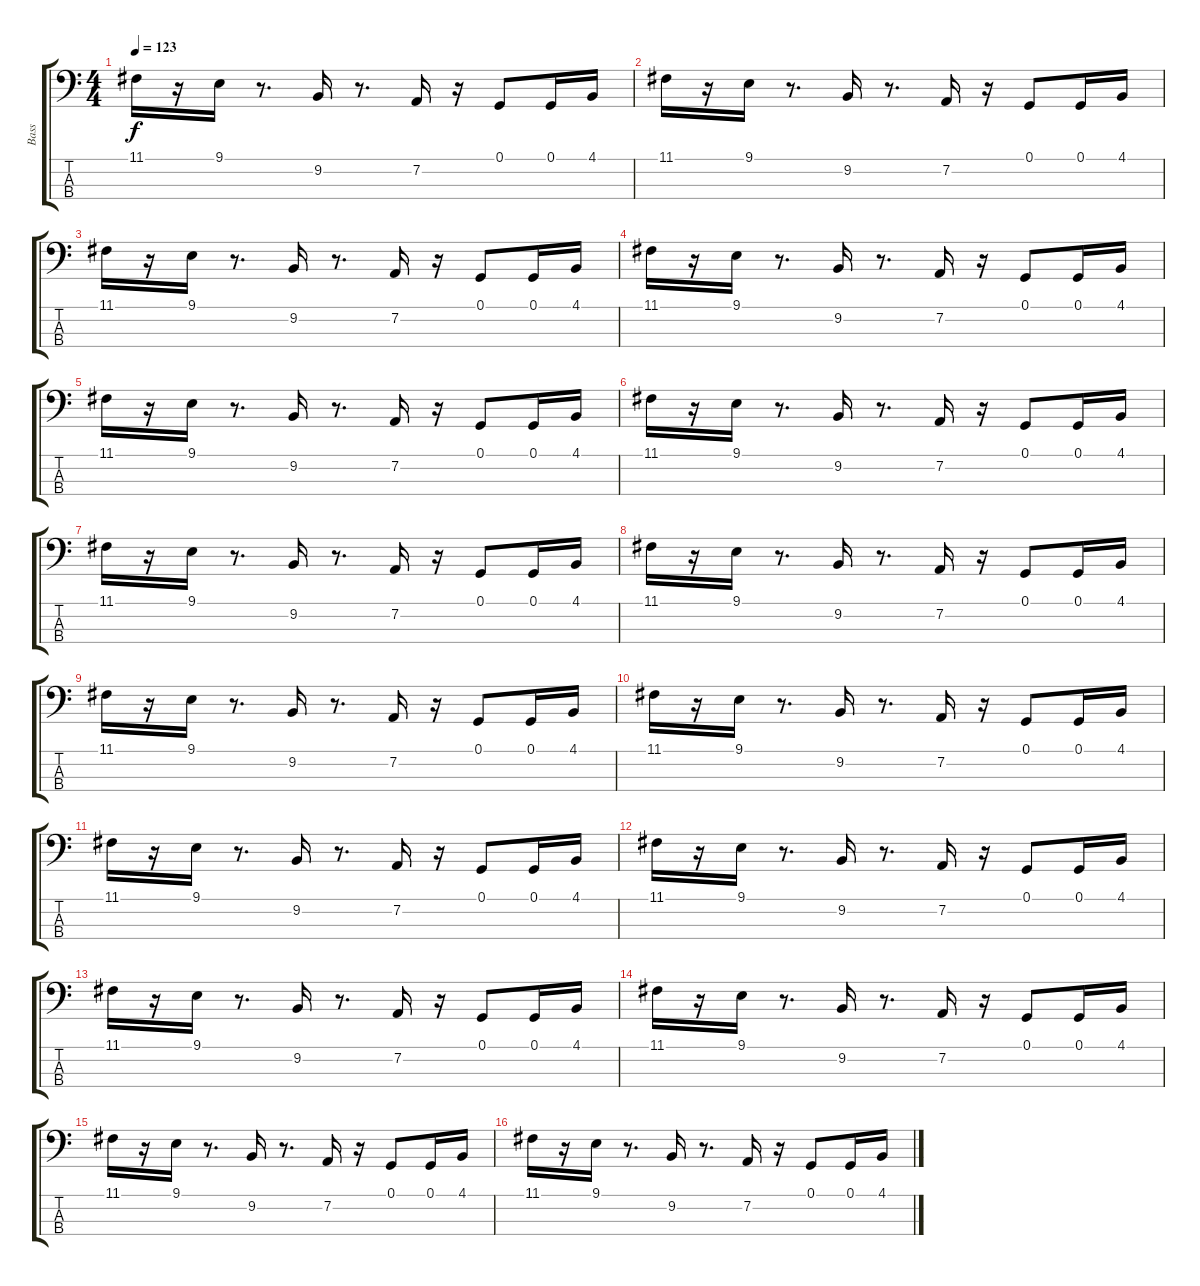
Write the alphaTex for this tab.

\track ("Bass" "Bass") {instrument lead8bassandlead}
\staff {score tabs}
\tuning (G2 D2 A1 E1) {hide}
\ts (4 4)
\tempo 123
\clef f4
\ks c
11.1.16{dy f instrument lead8bassandlead} r.16 9.1.16 r.8{d} 9.2.16 r.8{d} 7.2.16{volume 3} r.16 0.1.8 0.1.16 4.1.16 |
11.1.16{volume 3 balance 8} r.16 9.1.16{volume 4} r.8{d} 9.2.16{volume 4} r.8{d} 7.2.16{volume 4} r.16 0.1.8{volume 4} 0.1.16{volume 4} 4.1.16{volume 4} |
11.1.16{balance 8} r.16 9.1.16{volume 4} r.8{d} 9.2.16{volume 5} r.8{d} 7.2.16{volume 5} r.16 0.1.8{volume 5} 0.1.16{volume 5} 4.1.16 |
11.1.16{balance 8} r.16 9.1.16{volume 6} r.8{d} 9.2.16{volume 6} r.8{d} 7.2.16{volume 7} r.16 0.1.8{volume 7} 0.1.16{volume 7} 4.1.16{volume 7} |
11.1.16{balance 8} r.16 9.1.16{volume 8} r.8{d} 9.2.16{volume 8} r.8{d} 7.2.16{volume 8} r.16 0.1.8{volume 9} 0.1.16{volume 9} 4.1.16 |
11.1.16{volume 9 balance 8} r.16 9.1.16{volume 9} r.8{d} 9.2.16{volume 9} r.8{d} 7.2.16{volume 9} r.16 0.1.8{volume 10} 0.1.16 4.1.16 |
11.1.16{balance 8} r.16 9.1.16 r.8{d} 9.2.16{volume 10} r.8{d} 7.2.16{volume 10} r.16 0.1.8 0.1.16{volume 10} 4.1.16 |
11.1.16{balance 8} r.16 9.1.16 r.8{d} 9.2.16 r.8{d} 7.2.16 r.16 0.1.8{volume 10} 0.1.16{volume 10} 4.1.16{volume 10} |
11.1.16{volume 10 balance 8} r.16 9.1.16 r.8{d} 9.2.16{volume 11} r.8{d} 7.2.16{volume 11} r.16 0.1.8{volume 11} 0.1.16{volume 11} 4.1.16 |
11.1.16{balance 8} r.16 9.1.16{volume 11} r.8{d} 9.2.16{volume 12} r.8{d} 7.2.16{volume 12} r.16 0.1.8 0.1.16 4.1.16 |
11.1.16{balance 8} r.16 9.1.16 r.8{d} 9.2.16{volume 12} r.8{d} 7.2.16 r.16 0.1.8 0.1.16 4.1.16 |
11.1.16{balance 8} r.16 9.1.16 r.8{d} 9.2.16 r.8{d} 7.2.16 r.16 0.1.8{volume 12} 0.1.16{volume 12} 4.1.16 |
11.1.16{balance 8} r.16 9.1.16 r.8{d} 9.2.16{volume 12} r.8{d} 7.2.16{volume 12} r.16 0.1.8 0.1.16 4.1.16 |
11.1.16{volume 13 balance 8} r.16 9.1.16{volume 13} r.8{d} 9.2.16{volume 13} r.8{d} 7.2.16 r.16 0.1.8{volume 13} 0.1.16 4.1.16 |
11.1.16{balance 8} r.16 9.1.16 r.8{d} 9.2.16 r.8{d} 7.2.16 r.16 0.1.8{volume 13} 0.1.16 4.1.16{volume 14} |
11.1.16{balance 8} r.16 9.1.16 r.8{d} 9.2.16 r.8{d} 7.2.16 r.16 0.1.8 0.1.16{volume 14} 4.1.16{volume 15}
